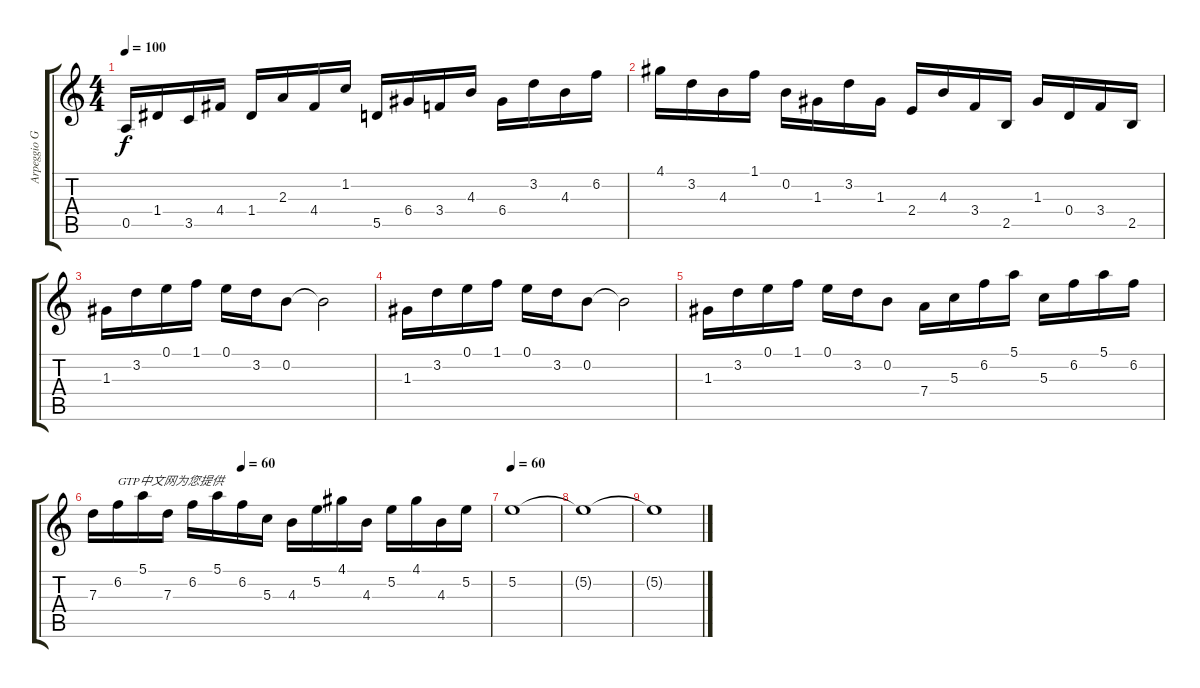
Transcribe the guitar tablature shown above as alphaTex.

\track ("Arpeggio Guitar" "Arpeggio G") {instrument distortionguitar}
\staff {score tabs}
\tuning (E4 B3 G3 D3 A2 E2) {hide}
\ts (4 4)
\tempo 100
\clef g2
\ks c
0.5.16{dy f} 1.4.16 3.5.16 4.4.16 1.4.16 2.3.16 4.4.16 1.2.16 5.5.16 6.4.16 3.4.16 4.3.16 6.4.16 3.2.16 4.3.16 6.2.16 |
4.1.16 3.2.16 4.3.16 1.1.16 0.2.16 1.3.16 3.2.16 1.3.16 2.4.16 4.3.16 3.4.16 2.5.16 1.3.16 0.4.16 3.4.16 2.5.16 |
1.3.16 3.2.16 0.1.16 1.1.16 0.1.16 3.2.16 0.2.8 0.2{t}.2 |
1.3.16 3.2.16 0.1.16 1.1.16 0.1.16 3.2.16 0.2.8 0.2{t}.2 |
1.3.16 3.2.16 0.1.16 1.1.16 0.1.16 3.2.16 0.2.8 7.4.16 5.3.16 6.2.16 5.1.16 5.3.16 6.2.16 5.1.16 6.2.16 |
\tempo (60 0.375)
7.3.16 6.2.16{txt "GTP中文网为您提供"} 5.1.16 7.3.16 6.2.16 5.1.16 6.2.16 5.3.16 4.3.16 5.2.16 4.1.16 4.3.16 5.2.16 4.1.16 4.3.16 5.2.16 |
\tempo 60
5.2.1 |
5.2{t}.1{volume 0} |
5.2{t}.1
